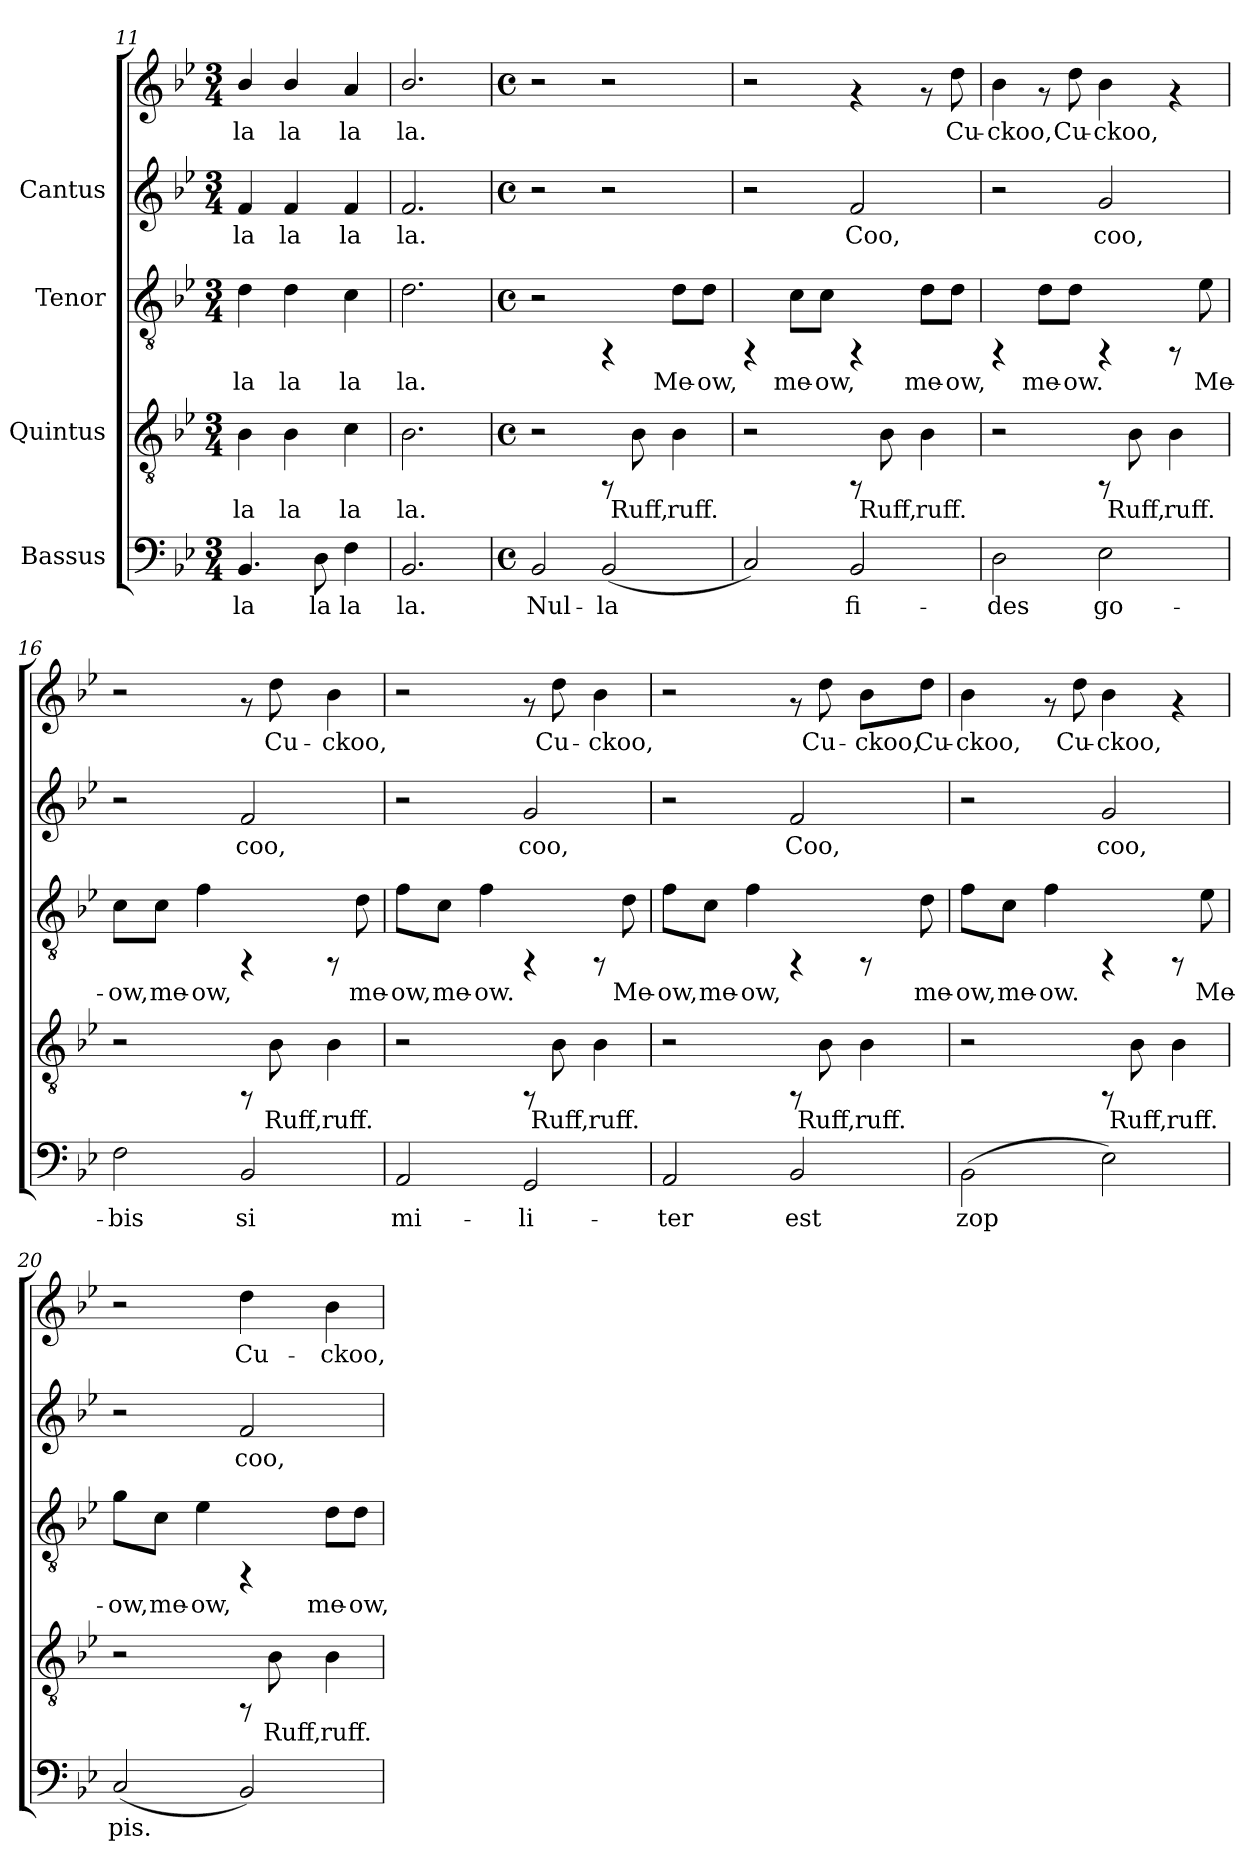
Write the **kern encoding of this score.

**kern	**text	**kern	**text	**kern	**text	**kern	**text	**kern	**text
*part4	*part4	*part3	*part3	*part2	*part2	*part1	*part1	*part1	*part1
*staff5	*staff5	*staff4	*staff4	*staff3	*staff3	*staff2	*staff2	*staff1	*staff1
*I"Bassus	*	*I"Quintus	*	*I"Tenor	*	*I"Cantus	*	*	*
*clefF4	*	*clefGv2	*	*clefGv2	*	*clefG2	*	*clefG2	*
*k[b-e-]	*	*k[b-e-]	*	*k[b-e-]	*	*k[b-e-]	*	*k[b-e-]	*
*B-:	*	*B-:	*	*B-:	*	*B-:	*	*B-:	*
*M3/4	*	*M3/4	*	*M3/4	*	*M3/4	*	*M3/4	*
=11	=11	=11	=11	=11	=11	=11	=11	=11	=11
!	!LO:LY:b	!	!LO:LY:b	!	!LO:LY:b	!	!LO:LY:b	!	!LO:LY:b
4.BB-/	la	4B-\	la	4d\	la	4f/	la	4b-/	la
!	!	!	!LO:LY:b	!	!LO:LY:b	!	!LO:LY:b	!	!LO:LY:b
.	.	4B-\	la	4d\	la	4f/	la	4b-/	la
!	!LO:LY:b	!	!	!	!	!	!	!	!
8D\	la	.	.	.	.	.	.	.	.
!	!LO:LY:b	!	!LO:LY:b	!	!LO:LY:b	!	!LO:LY:b	!	!LO:LY:b
4F\	la	4c\	la	4c\	la	4f/	la	4a/	la
=12	=12	=12	=12	=12	=12	=12	=12	=12	=12
!	!LO:LY:b	!	!LO:LY:b	!	!LO:LY:b	!	!LO:LY:b	!	!LO:LY:b
2.BB-/	la.	2.B-\	la.	2.d\	la.	2.f/	la.	2.b-/	la.
!!LO:LB:g=z
=13	=13	=13	=13	=13	=13	=13	=13	=13	=13
*M4/4	*	*M4/4	*	*M4/4	*	*M4/4	*	*M4/4	*
*met(c)	*	*met(c)	*	*met(c)	*	*met(c)	*	*met(c)	*
*	*	*	*	*	*	*	*	*MM120	*
!	!LO:LY:b	!	!	!	!	!	!	!	!
2BB-/	Nul-	2r	.	2r	.	2r	.	2r	.
!	!LO:LY:b	!	!	!	!	!	!	!	!
(<2BB-/	-la	8rFF	.	4rFF	.	2r	.	2r	.
!	!	!	!LO:LY:b	!	!	!	!	!	!
.	.	8B-\	Ruff,	.	.	.	.	.	.
!	!	!	!LO:LY:b	!	!LO:LY:b	!	!	!	!
.	.	4B-\	ruff.	8d\L	Me-	.	.	.	.
!	!	!	!	!	!LO:LY:b	!	!	!	!
.	.	.	.	8d\J	-ow,	.	.	.	.
=14	=14	=14	=14	=14	=14	=14	=14	=14	=14
!	!LO:LY:b	!	!	!	!	!	!	!	!
2C/)	.	2r	.	4rFF	.	2r	.	2r	.
!	!	!	!	!	!LO:LY:b	!	!	!	!
.	.	.	.	8c\L	me-	.	.	.	.
!	!	!	!	!	!LO:LY:b	!	!	!	!
.	.	.	.	8c\J	-ow,	.	.	.	.
!	!LO:LY:b	!	!	!	!	!	!LO:LY:b	!	!
2BB-/	fi-	8rFF	.	4rFF	.	2f/	-Coo,	4rf	.
!	!	!	!LO:LY:b	!	!	!	!	!	!
.	.	8B-\	Ruff,	.	.	.	.	.	.
!	!	!	!LO:LY:b	!	!LO:LY:b	!	!	!	!
.	.	4B-\	ruff.	8d\L	me-	.	.	8rf	.
!	!	!	!	!	!LO:LY:b	!	!	!	!LO:LY:b
.	.	.	.	8d\J	-ow,	.	.	8dd\	Cu-
=15	=15	=15	=15	=15	=15	=15	=15	=15	=15
!	!LO:LY:b	!	!	!	!	!	!	!	!LO:LY:b
2D\	-des	2r	.	4rFF	.	2r	.	4b-\	ckoo,
!	!	!	!	!	!LO:LY:b	!	!	!	!
.	.	.	.	8d\L	me-	.	.	8rf	.
!	!	!	!	!	!LO:LY:b	!	!	!	!LO:LY:b
.	.	.	.	8d\J	-ow.	.	.	8dd\	Cu-
!	!LO:LY:b	!	!	!	!	!	!LO:LY:b	!	!LO:LY:b
2E-\	go-	8rFF	.	4rFF	.	2g/	coo,	4b-\	-ckoo,
!	!	!	!LO:LY:b	!	!	!	!	!	!
.	.	8B-\	Ruff,	.	.	.	.	.	.
!	!	!	!LO:LY:b	!	!	!	!	!	!
.	.	4B-\	ruff.	8rFF	.	.	.	4rf	.
!	!	!	!	!	!LO:LY:b	!	!	!	!
.	.	.	.	8e-\	Me-	.	.	.	.
!!LO:PB:g=z
=16	=16	=16	=16	=16	=16	=16	=16	=16	=16
!	!LO:LY:b	!	!	!	!LO:LY:b	!	!	!	!
2F\	-bis	2r	.	8c\L	-ow,	2r	.	2r	.
!	!	!	!	!	!LO:LY:b	!	!	!	!
.	.	.	.	8c\J	me-	.	.	.	.
!	!	!	!	!	!LO:LY:b	!	!	!	!
.	.	.	.	4f\	-ow,	.	.	.	.
!	!LO:LY:b	!	!	!	!	!	!LO:LY:b	!	!
2BB-/	si	8rFF	.	4rFF	.	2f/	coo,	8rf	.
!	!	!	!LO:LY:b	!	!	!	!	!	!LO:LY:b
.	.	8B-\	Ruff,	.	.	.	.	8dd\	Cu-
!	!	!	!LO:LY:b	!	!	!	!	!	!LO:LY:b
.	.	4B-\	ruff.	8rFF	.	.	.	4b-\	-ckoo,
!	!	!	!	!	!LO:LY:b	!	!	!	!
.	.	.	.	8d\	me-	.	.	.	.
=17	=17	=17	=17	=17	=17	=17	=17	=17	=17
!	!LO:LY:b	!	!	!	!LO:LY:b	!	!	!	!
2AA/	mi-	2r	.	8f\L	-ow,	2r	.	2r	.
!	!	!	!	!	!LO:LY:b	!	!	!	!
.	.	.	.	8c\J	me-	.	.	.	.
!	!	!	!	!	!LO:LY:b	!	!	!	!
.	.	.	.	4f\	-ow.	.	.	.	.
!	!LO:LY:b	!	!	!	!	!	!LO:LY:b	!	!
2GG/	-li-	8rFF	.	4rFF	.	2g/	coo,	8rf	.
!	!	!	!LO:LY:b	!	!	!	!	!	!LO:LY:b
.	.	8B-\	Ruff,	.	.	.	.	8dd\	Cu-
!	!	!	!LO:LY:b	!	!	!	!	!	!LO:LY:b
.	.	4B-\	ruff.	8rFF	.	.	.	4b-\	-ckoo,
!	!	!	!	!	!LO:LY:b	!	!	!	!
.	.	.	.	8d\	Me-	.	.	.	.
=18	=18	=18	=18	=18	=18	=18	=18	=18	=18
!	!LO:LY:b	!	!	!	!LO:LY:b	!	!	!	!
2AA/	-ter	2r	.	8f\L	-ow,	2r	.	2r	.
!	!	!	!	!	!LO:LY:b	!	!	!	!
.	.	.	.	8c\J	me-	.	.	.	.
!	!	!	!	!	!LO:LY:b	!	!	!	!
.	.	.	.	4f\	-ow,	.	.	.	.
!	!LO:LY:b	!	!	!	!	!	!LO:LY:b	!	!
2BB-/	est	8rFF	.	4rFF	.	2f/	-Coo,	8rf	.
!	!	!	!LO:LY:b	!	!	!	!	!	!LO:LY:b
.	.	8B-\	Ruff,	.	.	.	.	8dd\	Cu-
!	!	!	!LO:LY:b	!	!	!	!	!	!LO:LY:b
.	.	4B-\	ruff.	8rFF	.	.	.	8b-\L	-ckoo,
!	!	!	!	!	!LO:LY:b	!	!	!	!LO:LY:b
.	.	.	.	8d\	me-	.	.	8dd\J	Cu-
!!LO:LB:g=z
=19	=19	=19	=19	=19	=19	=19	=19	=19	=19
!	!LO:LY:b	!	!	!	!LO:LY:b	!	!	!	!LO:LY:b
(>2BB-\	zop-	2r	.	8f\L	-ow,	2r	.	4b-\	ckoo,
!	!	!	!	!	!LO:LY:b	!	!	!	!
.	.	.	.	8c\J	me-	.	.	.	.
!	!	!	!	!	!LO:LY:b	!	!	!	!
.	.	.	.	4f\	-ow.	.	.	8rf	.
!	!	!	!	!	!	!	!	!	!LO:LY:b
.	.	.	.	.	.	.	.	8dd\	Cu-
!	!LO:LY:b	!	!	!	!	!	!LO:LY:b	!	!LO:LY:b
2E-\)	--	8rFF	.	4rFF	.	2g/	coo,	4b-\	-ckoo,
!	!	!	!LO:LY:b	!	!	!	!	!	!
.	.	8B-\	Ruff,	.	.	.	.	.	.
!	!	!	!LO:LY:b	!	!	!	!	!	!
.	.	4B-\	ruff.	8rFF	.	.	.	4rf	.
!	!	!	!	!	!LO:LY:b	!	!	!	!
.	.	.	.	8e-\	Me-	.	.	.	.
=20	=20	=20	=20	=20	=20	=20	=20	=20	=20
!	!LO:LY:b	!	!	!	!LO:LY:b	!	!	!	!
(<2C/	-pis.	2r	.	8g\L	-ow,	2r	.	2r	.
!	!	!	!	!	!LO:LY:b	!	!	!	!
.	.	.	.	8c\J	me-	.	.	.	.
!	!	!	!	!	!LO:LY:b	!	!	!	!
.	.	.	.	4e-\	-ow,	.	.	.	.
!	!LO:LY:b	!	!	!	!	!	!LO:LY:b	!	!LO:LY:b
2BB-/)	.	8rFF	.	4rFF	.	2f/	coo,	4dd\	Cu-
!	!	!	!LO:LY:b	!	!	!	!	!	!
.	.	8B-\	Ruff,	.	.	.	.	.	.
!	!	!	!LO:LY:b	!	!LO:LY:b	!	!	!	!LO:LY:b
.	.	4B-\	ruff.	8d\L	me-	.	.	4b-\	-ckoo,
!	!	!	!	!	!LO:LY:b	!	!	!	!
.	.	.	.	8d\J	-ow,	.	.	.	.
=	=	=	=	=	=	=	=	=	=
*-	*-	*-	*-	*-	*-	*-	*-	*-	*-
